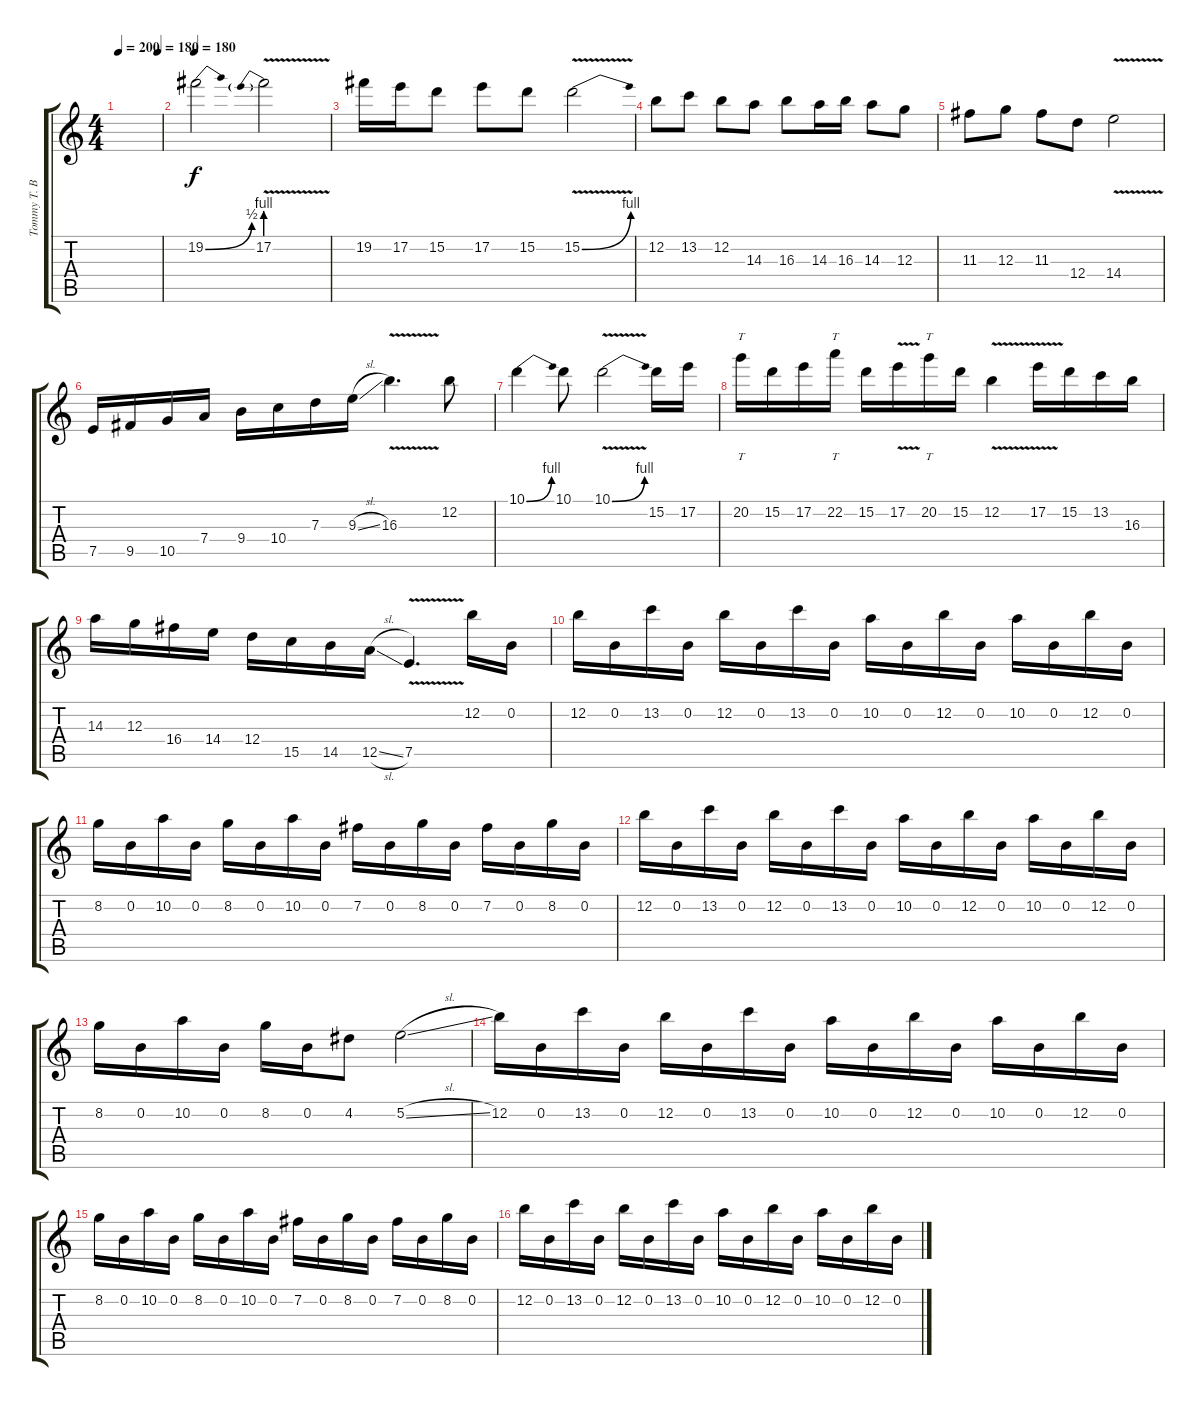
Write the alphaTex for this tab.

\track ("Tommy T. Baron (LEAD)" "Tommy T. B") {instrument overdrivenguitar}
\staff {score tabs}
\tuning (E4 B3 G3 D3 A2 E2) {hide}
\ts (4 4)
\tempo 200
\tempo (180 0.9166666666666666)
\clef g2
\ks c
|
\tempo 180
19.2{be (bend 0 0 60 2)}.2 17.2{be (prebend 0 4 60 4) v}.2 |
19.2.16 17.2.16 15.2.8 17.2.8 15.2.8 15.2{be (bend 0 0 60 4) v}.2 |
12.2.8 13.2.8 12.2.8 14.3.8 16.3.8 14.3.16 16.3.16 14.3.8 12.3.8 |
11.3.8 12.3.8 11.3.8 12.4.8 14.4{v}.2 |
7.5.16 9.5.16 10.5.16 7.4.16 9.4.16 10.4.16 7.3.16 9.3{sl}.16 16.3{v}.4{d} 12.2.8 |
10.1{be (bend 0 0 60 4)}.4 10.1.8 10.1{be (bend 0 0 60 4) v}.2 15.2.16 17.2.16 |
20.2.16{tt} 15.2.16 17.2.16 22.2.16{tt} 15.2.16 17.2{v}.16 20.2.16{tt} 15.2.16 12.2{v}.4 17.2{v}.16 15.2.16 13.2.16 16.3.16 |
14.3.16 12.3.16 16.4.16 14.4.16 12.4.16 15.5.16 14.5.16 12.5{sl}.16 7.5{v}.4{d} 12.2.16 0.2.16 |
12.2.16 0.2.16 13.2.16 0.2.16 12.2.16 0.2.16 13.2.16 0.2.16 10.2.16 0.2.16 12.2.16 0.2.16 10.2.16 0.2.16 12.2.16 0.2.16 |
8.2.16 0.2.16 10.2.16 0.2.16 8.2.16 0.2.16 10.2.16 0.2.16 7.2.16 0.2.16 8.2.16 0.2.16 7.2.16 0.2.16 8.2.16 0.2.16 |
12.2.16 0.2.16 13.2.16 0.2.16 12.2.16 0.2.16 13.2.16 0.2.16 10.2.16 0.2.16 12.2.16 0.2.16 10.2.16 0.2.16 12.2.16 0.2.16 |
8.2.16 0.2.16 10.2.16 0.2.16 8.2.16 0.2.16 4.2.8 5.2{sl}.2 |
12.2.16 0.2.16 13.2.16 0.2.16 12.2.16 0.2.16 13.2.16 0.2.16 10.2.16 0.2.16 12.2.16 0.2.16 10.2.16 0.2.16 12.2.16 0.2.16 |
8.2.16 0.2.16 10.2.16 0.2.16 8.2.16 0.2.16 10.2.16 0.2.16 7.2.16 0.2.16 8.2.16 0.2.16 7.2.16 0.2.16 8.2.16 0.2.16 |
12.2.16 0.2.16 13.2.16 0.2.16 12.2.16 0.2.16 13.2.16 0.2.16 10.2.16 0.2.16 12.2.16 0.2.16 10.2.16 0.2.16 12.2.16 0.2.16
